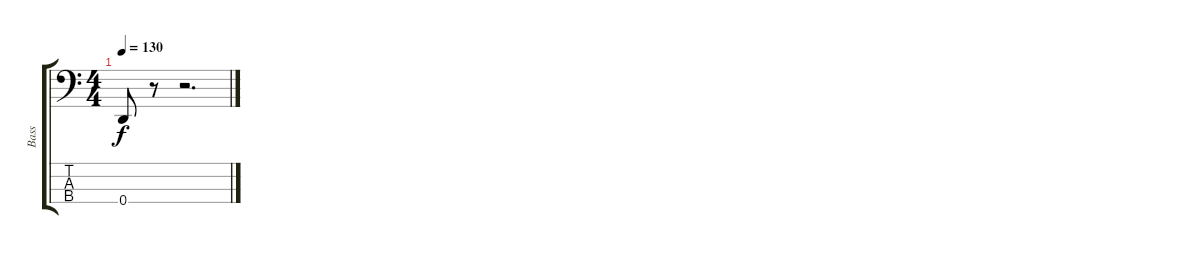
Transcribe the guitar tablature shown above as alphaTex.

\track ("Bass" "Bass") {instrument electricbassfinger}
\staff {score tabs}
\tuning (G2 D2 A1 D1) {hide}
\ts (4 4)
\tempo 130
\clef f4
\ks c
0.4.8{dy f} r.8 r.2{d}
